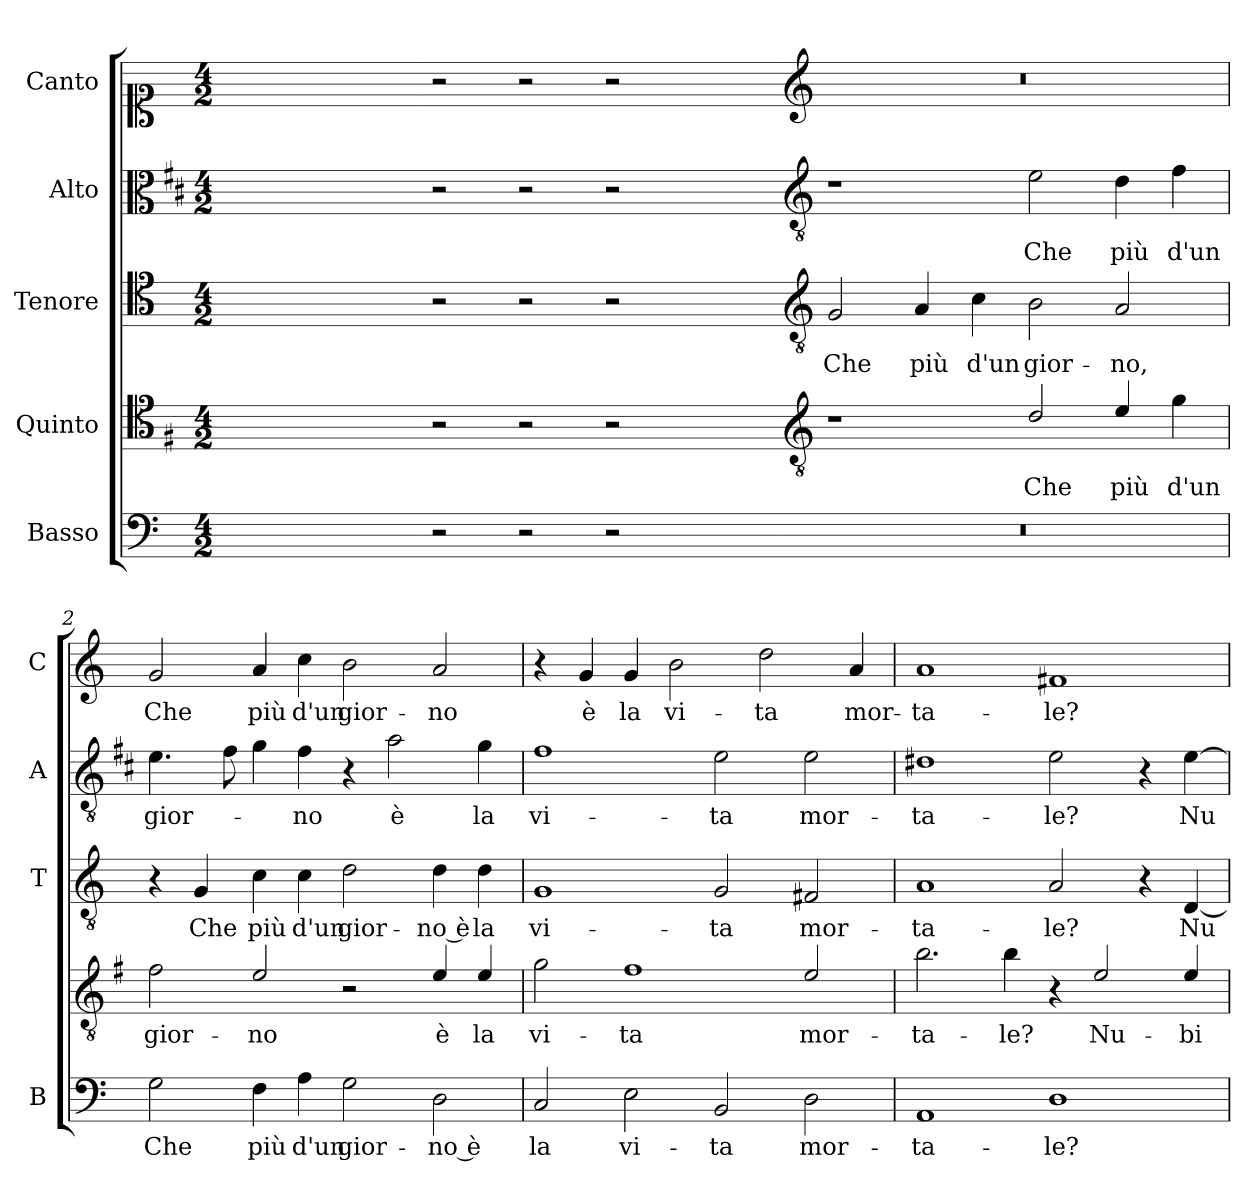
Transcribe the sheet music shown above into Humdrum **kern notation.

**kern	**text	**kern	**text	**kern	**text	**kern	**text	**kern	**text
*part5	*part5	*part4	*part4	*part3	*part3	*part2	*part2	*part1	*part1
*staff5	*staff5	*staff4	*staff4	*staff3	*staff3	*staff2	*staff2	*staff1	*staff1
*I"Basso	*	*I"Quinto	*	*I"Tenore	*	*I"Alto	*	*I"Canto	*
*I'B	*	*	*	*I'T	*	*I'A	*	*I'C	*
*clefF4	*	*clefC4	*	*clefC4	*	*clefC3	*	*clefC1	*
*	*	*ITrd4c7	*	*	*	*ITrd1c2	*	*	*
*k[]	*	*k[]	*	*k[]	*	*k[]	*	*k[]	*
*C:	*	*C:	*	*C:	*	*C:	*	*C:	*
*M4/2	*	*M4/2	*	*M4/2	*	*M4/2	*	*M4/2	*
=	=	=	=	=	=	=	=	=	=
0ryy	.	0ryy	.	0ryy	.	0ryy	.	0ryy	.
=1X-	=1X-	=1X-	=1X-	=1X-	=1X-	=1X-	=1X-	=1X-	=1X-
2r	.	2r	.	2r	.	2r	.	2r	.
2r	.	2r	.	2r	.	2r	.	2r	.
2r	.	2r	.	2r	.	2r	.	2r	.
2ryy	.	2ryy	.	2ryy	.	2ryy	.	2ryy	.
=1-	=1-	=1-	=1-	=1-	=1-	=1-	=1-	=1-	=1-
*	*	*clefGv2	*	*clefGv2	*	*clefGv2	*	*clefG2	*
!	!	!	!	!	!LO:LY:b	!	!	!	!
0r	.	1r	.	2G/	Che	1r	.	0r	.
!	!	!	!	!	!LO:LY:b	!	!	!	!
.	.	.	.	4A/	più	.	.	.	.
!	!	!	!	!	!LO:LY:b	!	!	!	!
.	.	.	.	4c\	d'un	.	.	.	.
!	!	!	!LO:LY:b	!	!LO:LY:b	!	!LO:LY:b	!	!
.	.	2G/	Che	2B\	gior-	2d\	Che	.	.
!	!	!	!LO:LY:b	!	!LO:LY:b	!	!LO:LY:b	!	!
.	.	4A/	più	2A/	-no,	4c\	più	.	.
!	!	!	!LO:LY:b	!	!	!	!LO:LY:b	!	!
.	.	4c\	d'un	.	.	4e\	d'un	.	.
=2	=2	=2	=2	=2	=2	=2	=2	=2	=2
!	!LO:LY:b	!	!LO:LY:b	!	!	!	!LO:LY:b	!	!LO:LY:b
2G\	Che	2B\	gior-	4r	.	4.d\	gior-	2g/	Che
!	!	!	!	!	!LO:LY:b	!	!	!	!
.	.	.	.	4G/	Che	.	.	.	.
.	.	.	.	.	.	8e\	.	.	.
!	!LO:LY:b	!	!LO:LY:b	!	!LO:LY:b	!	!	!	!LO:LY:b
4F\	più	2A/	-no	4c\	più	4f\	.	4a/	più
!	!LO:LY:b	!	!	!	!LO:LY:b	!	!LO:LY:b	!	!LO:LY:b
4A\	d'un	.	.	4c\	d'un	4e\	-no	4cc\	d'un
!	!LO:LY:b	!	!	!	!LO:LY:b	!	!	!	!LO:LY:b
2G\	gior-	2r	.	2d\	gior-	4r	.	2b\	gior-
!	!	!	!	!	!	!	!LO:LY:b	!	!
.	.	.	.	.	.	2g\	è	.	.
!	!LO:LY:b	!	!LO:LY:b	!	!LO:LY:b	!	!	!	!LO:LY:b
2D\	-no è	4A/	è	4d\	-no è	.	.	2a/	-no
!	!	!	!LO:LY:b	!	!LO:LY:b	!	!LO:LY:b	!	!
.	.	4A/	la	4d\	la	4f\	la	.	.
=3	=3	=3	=3	=3	=3	=3	=3	=3	=3
!	!LO:LY:b	!	!LO:LY:b	!	!LO:LY:b	!	!LO:LY:b	!	!
2C/	la	2c\	vi-	1G	vi-	1e	vi-	4r	.
!	!	!	!	!	!	!	!	!	!LO:LY:b
.	.	.	.	.	.	.	.	4g/	è
!	!LO:LY:b	!	!LO:LY:b	!	!	!	!	!	!LO:LY:b
2E\	vi-	1B	-ta	.	.	.	.	4g/	la
!	!	!	!	!	!	!	!	!	!LO:LY:b
.	.	.	.	.	.	.	.	2b\	vi-
!	!LO:LY:b	!	!	!	!LO:LY:b	!	!LO:LY:b	!	!
2BB/	-ta	.	.	2G/	-ta	2d\	-ta	.	.
!	!	!	!	!	!	!	!	!	!LO:LY:b
.	.	.	.	.	.	.	.	2dd\	-ta
!	!LO:LY:b	!	!LO:LY:b	!	!LO:LY:b	!	!LO:LY:b	!	!
2D\	mor-	2A/	mor-	2F#X/	mor-	2d\	mor-	.	.
!	!	!	!	!	!	!	!	!	!LO:LY:b
.	.	.	.	.	.	.	.	4a/	mor-
!!LO:LB:g=z
=4	=4	=4	=4	=4	=4	=4	=4	=4	=4
!	!LO:LY:b	!	!LO:LY:b	!	!LO:LY:b	!	!LO:LY:b	!	!LO:LY:b
1AA	-ta-	2.e\	-ta-	1A	-ta-	1c#X	-ta-	1a	-ta-
!	!	!	!LO:LY:b	!	!	!	!	!	!
.	.	4e\	-le?	.	.	.	.	.	.
!	!LO:LY:b	!	!	!	!LO:LY:b	!	!LO:LY:b	!	!LO:LY:b
1D	-le?	4r	.	2A/	-le?	2d\	-le?	1f#X	-le?
!	!	!	!LO:LY:b	!	!	!	!	!	!
.	.	2A/	Nu-	.	.	.	.	.	.
.	.	.	.	4r	.	4r	.	.	.
!	!	!	!LO:LY:b	!	!LO:LY:b	!	!LO:LY:b	!	!
.	.	4A/	-bi-	[4D/	Nu-	[4d\	Nu-	.	.
=	=	=	=	=	=	=	=	=	=
*-	*-	*-	*-	*-	*-	*-	*-	*-	*-
